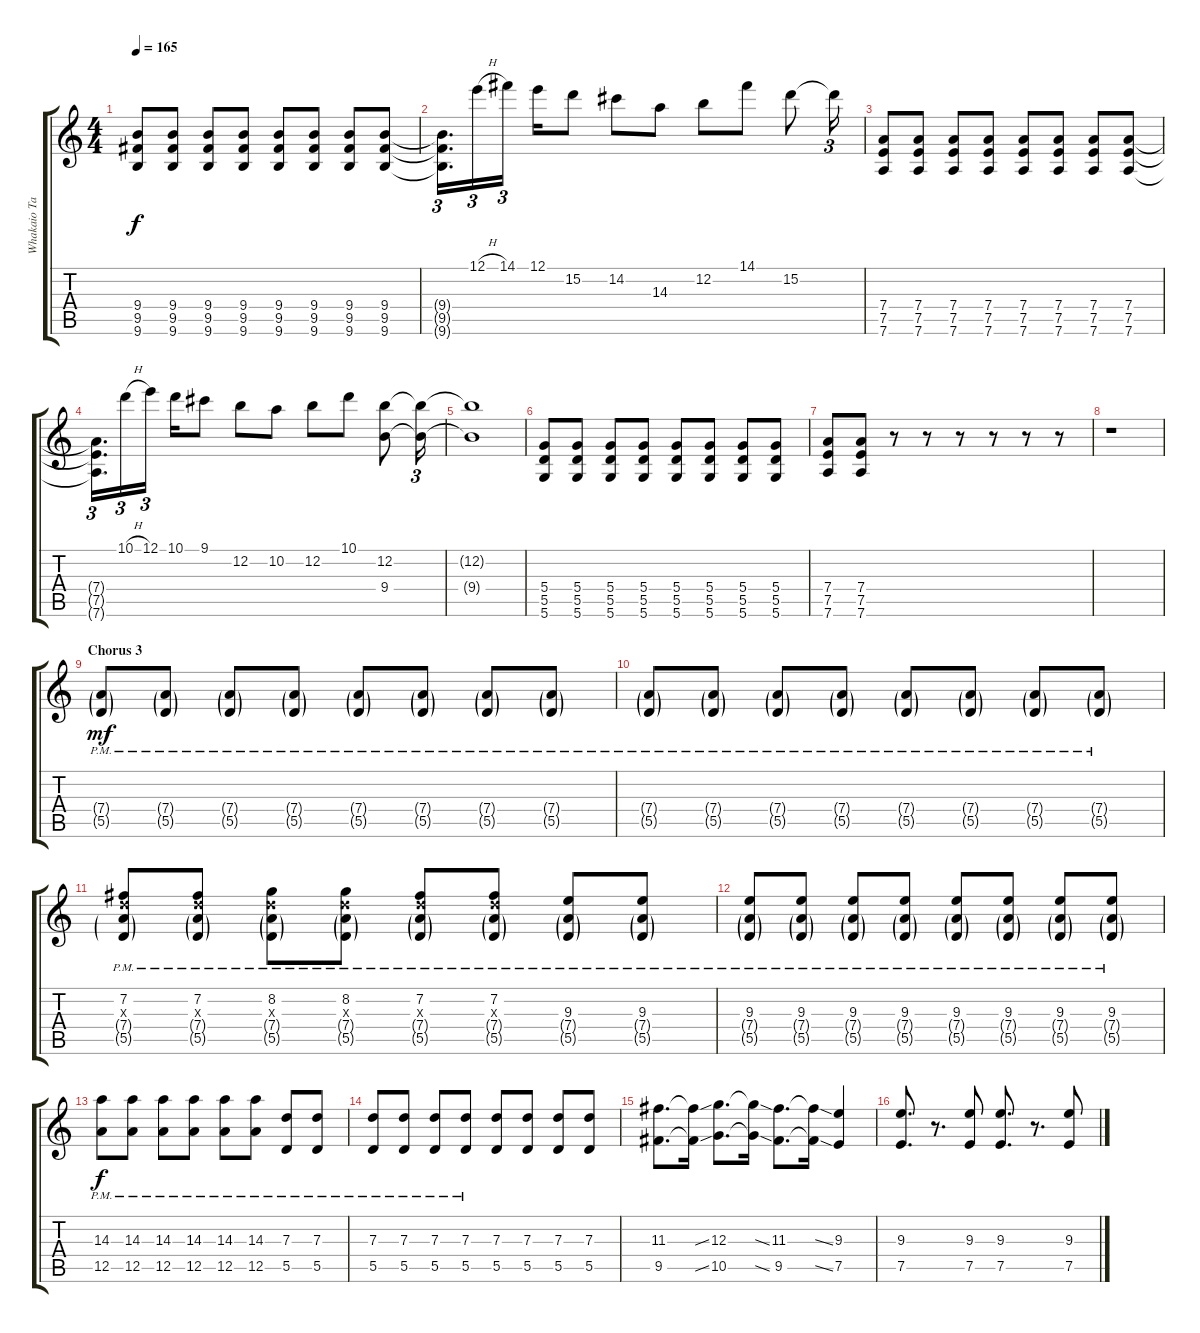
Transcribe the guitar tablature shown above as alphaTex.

\track ("Whakaio Taahi" "Whakaio Ta") {instrument overdrivenguitar}
\staff {score tabs}
\tuning (E4 B3 G3 D3 A2 D2) {hide}
\ts (4 4)
\tempo 165
\clef g2
\ks c
(9.4 9.5 9.6).8{dy f} (9.4 9.5 9.6).8 (9.4 9.5 9.6).8 (9.4 9.5 9.6).8 (9.4 9.5 9.6).8 (9.4 9.5 9.6).8 (9.4 9.5 9.6).8 (9.4 9.5 9.6).8 |
(9.4{t} 9.5{t} 9.6{t}).16{d tu (3 2)} 12.1{h}.16{tu (3 2)} 14.1.16{tu (3 2)} 12.1.16 15.2.8 14.2.8 14.3.8 12.2.8 14.1.8 15.2.8 15.2{t}.16{tu (3 2)} |
(7.4 7.5 7.6).8 (7.4 7.5 7.6).8 (7.4 7.5 7.6).8 (7.4 7.5 7.6).8 (7.4 7.5 7.6).8 (7.4 7.5 7.6).8 (7.4 7.5 7.6).8 (7.4 7.5 7.6).8 |
(7.4{t} 7.5{t} 7.6{t}).16{d tu (3 2)} 10.1{h}.16{tu (3 2)} 12.1.16{tu (3 2)} 10.1.16 9.1.8 12.2.8 10.2.8 12.2.8 10.1.8 (12.2 9.4).8 (12.2{t} 9.4{t}).16{tu (3 2)} |
(12.2{t} 9.4{t}).1 |
(5.4 5.5 5.6).8 (5.4 5.5 5.6).8 (5.4 5.5 5.6).8 (5.4 5.5 5.6).8 (5.4 5.5 5.6).8 (5.4 5.5 5.6).8 (5.4 5.5 5.6).8 (5.4 5.5 5.6).8 |
(7.4 7.5 7.6).8 (7.4 7.5 7.6).8 r.8 r.8 r.8 r.8 r.8 r.8 |
r.1 |
\section ("" "Chorus 3")
(7.4{g pm} 5.5{g pm}).8{dy mf} (7.4{g pm} 5.5{g pm}).8 (7.4{g pm} 5.5{g pm}).8 (7.4{g pm} 5.5{g pm}).8 (7.4{g pm} 5.5{g pm}).8 (7.4{g pm} 5.5{g pm}).8 (7.4{g pm} 5.5{g pm}).8 (7.4{g pm} 5.5{g pm}).8 |
(7.4{g pm} 5.5{g pm}).8 (7.4{g pm} 5.5{g pm}).8 (7.4{g pm} 5.5{g pm}).8 (7.4{g pm} 5.5{g pm}).8 (7.4{g pm} 5.5{g pm}).8 (7.4{g pm} 5.5{g pm}).8 (7.4{g pm} 5.5{g pm}).8 (7.4{g pm} 5.5{g pm}).8 |
(7.2{pm} 7.3{pm x} 7.4{g pm} 5.5{g pm}).8 (7.2{pm} 7.3{pm x} 7.4{g pm} 5.5{g pm}).8 (8.2{pm} 7.3{pm x} 7.4{g pm} 5.5{g pm}).8 (8.2{pm} 7.3{pm x} 7.4{g pm} 5.5{g pm}).8 (7.2{pm} 7.3{pm x} 7.4{g pm} 5.5{g pm}).8 (7.2{pm} 7.3{pm x} 7.4{g pm} 5.5{g pm}).8 (9.3{pm} 7.4{g pm} 5.5{g pm}).8 (9.3{pm} 7.4{g pm} 5.5{g pm}).8 |
(9.3{pm} 7.4{g pm} 5.5{g pm}).8 (9.3{pm} 7.4{g pm} 5.5{g pm}).8 (9.3{pm} 7.4{g pm} 5.5{g pm}).8 (9.3{pm} 7.4{g pm} 5.5{g pm}).8 (9.3{pm} 7.4{g pm} 5.5{g pm}).8 (9.3{pm} 7.4{g pm} 5.5{g pm}).8 (9.3{pm} 7.4{g pm} 5.5{g pm}).8 (9.3{pm} 7.4{g pm} 5.5{g pm}).8 |
(14.3{pm} 12.5{pm}).8{dy f} (14.3{pm} 12.5{pm}).8 (14.3{pm} 12.5{pm}).8 (14.3 12.5{pm}).8 (14.3 12.5{pm}).8 (14.3 12.5{pm}).8 (7.3 5.5{pm}).8 (7.3 5.5{pm}).8 |
(7.3 5.5{pm}).8 (7.3 5.5{pm}).8 (7.3 5.5{pm}).8 (7.3 5.5{pm}).8 (7.3 5.5).8 (7.3 5.5).8 (7.3 5.5).8 (7.3 5.5).8 |
(11.3 9.5).8{d} (11.3{ss t} 9.5{ss t}).16 (12.3 10.5).8{d} (12.3{ss t} 10.5{ss t}).16 (11.3 9.5).8{d} (11.3{ss t} 9.5{ss t}).16 (9.3 7.5).4 |
(9.3 7.5).8{d} r.8{d} (9.3 7.5).8 (9.3 7.5).8{d} r.8{d} (9.3 7.5).8
